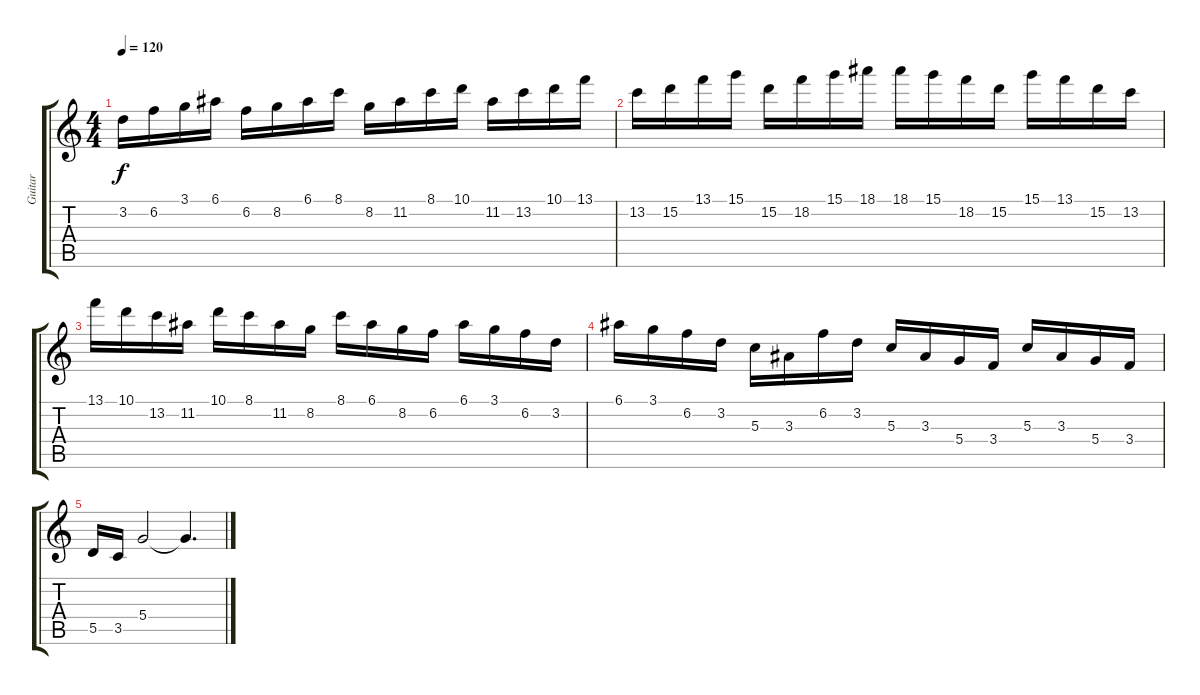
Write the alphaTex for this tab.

\track ("Guitar" "Guitar") {instrument distortionguitar}
\staff {score tabs}
\tuning (E4 B3 G3 D3 A2 E2) {hide}
\ts (4 4)
\tempo 120
\clef g2
\ks c
3.2.16{dy f} 6.2.16 3.1.16 6.1.16 6.2.16 8.2.16 6.1.16 8.1.16 8.2.16 11.2.16 8.1.16 10.1.16 11.2.16 13.2.16 10.1.16 13.1.16 |
13.2.16 15.2.16 13.1.16 15.1.16 15.2.16 18.2.16 15.1.16 18.1.16 18.1.16 15.1.16 18.2.16 15.2.16 15.1.16 13.1.16 15.2.16 13.2.16 |
13.1.16 10.1.16 13.2.16 11.2.16 10.1.16 8.1.16 11.2.16 8.2.16 8.1.16 6.1.16 8.2.16 6.2.16 6.1.16 3.1.16 6.2.16 3.2.16 |
6.1.16 3.1.16 6.2.16 3.2.16 5.3.16 3.3.16 6.2.16 3.2.16 5.3.16 3.3.16 5.4.16 3.4.16 5.3.16 3.3.16 5.4.16 3.4.16 |
5.5.16 3.5.16 5.4.2 5.4{t}.4{d}
